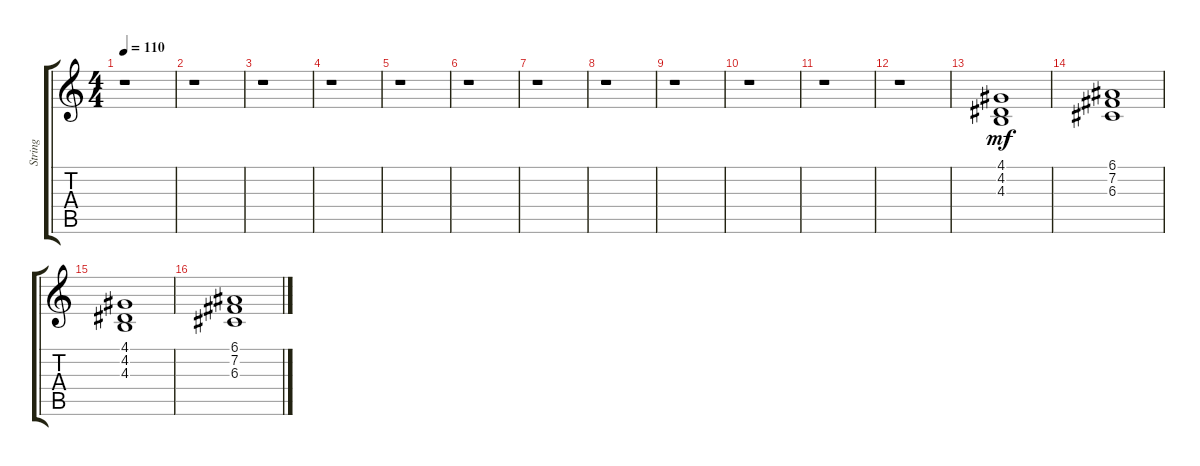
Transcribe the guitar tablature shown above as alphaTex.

\track ("String" "String") {instrument stringensemble2}
\staff {score tabs}
\tuning (E4 B3 G3 D3 A2 E2) {hide}
\ts (4 4)
\tempo 110
\clef g2
\ks c
r.1{dy mf instrument stringensemble2} |
r.1 |
r.1 |
r.1 |
r.1 |
r.1 |
r.1 |
r.1 |
r.1 |
r.1 |
r.1 |
r.1 |
(4.1 4.2 4.3).1 |
(6.1 7.2 6.3).1 |
(4.1 4.2 4.3).1 |
(6.1 7.2 6.3).1
